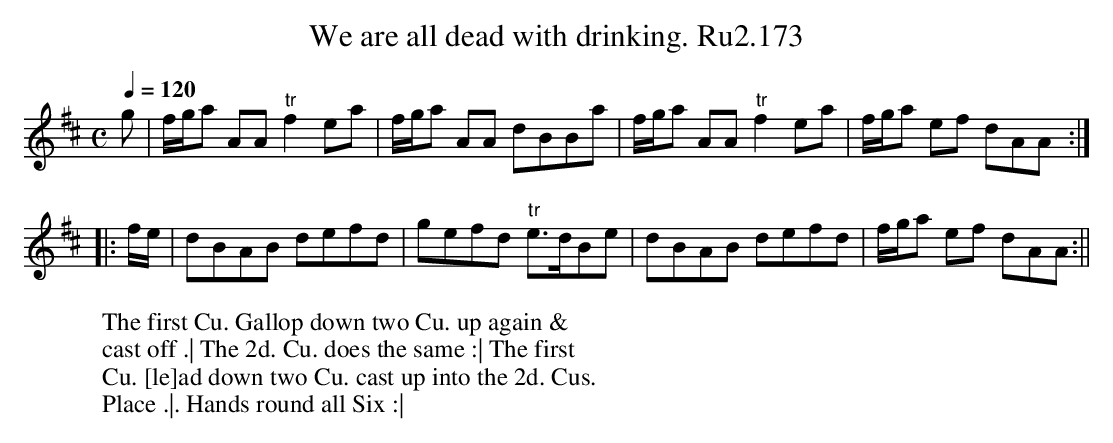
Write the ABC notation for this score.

X:1
T:We are all dead with drinking. Ru2.173
M:C
L:1/8
Q:1/4=120
K:D
g|f/g/a AA"tr"f2ea|f/g/a AA dBBa|f/g/a AA "tr"f2ea|f/g/a ef dAA:|
|:f/e/|dBAB defd|gefd "tr"e>dBe|dBAB defd|f/g/a ef dAA:||
W:The first Cu. Gallop down two Cu. up again &
W:cast off .| The 2d. Cu. does the same :| The first
W:Cu. [le]ad down two Cu. cast up into the 2d. Cus.
W:Place .|. Hands round all Six :|
